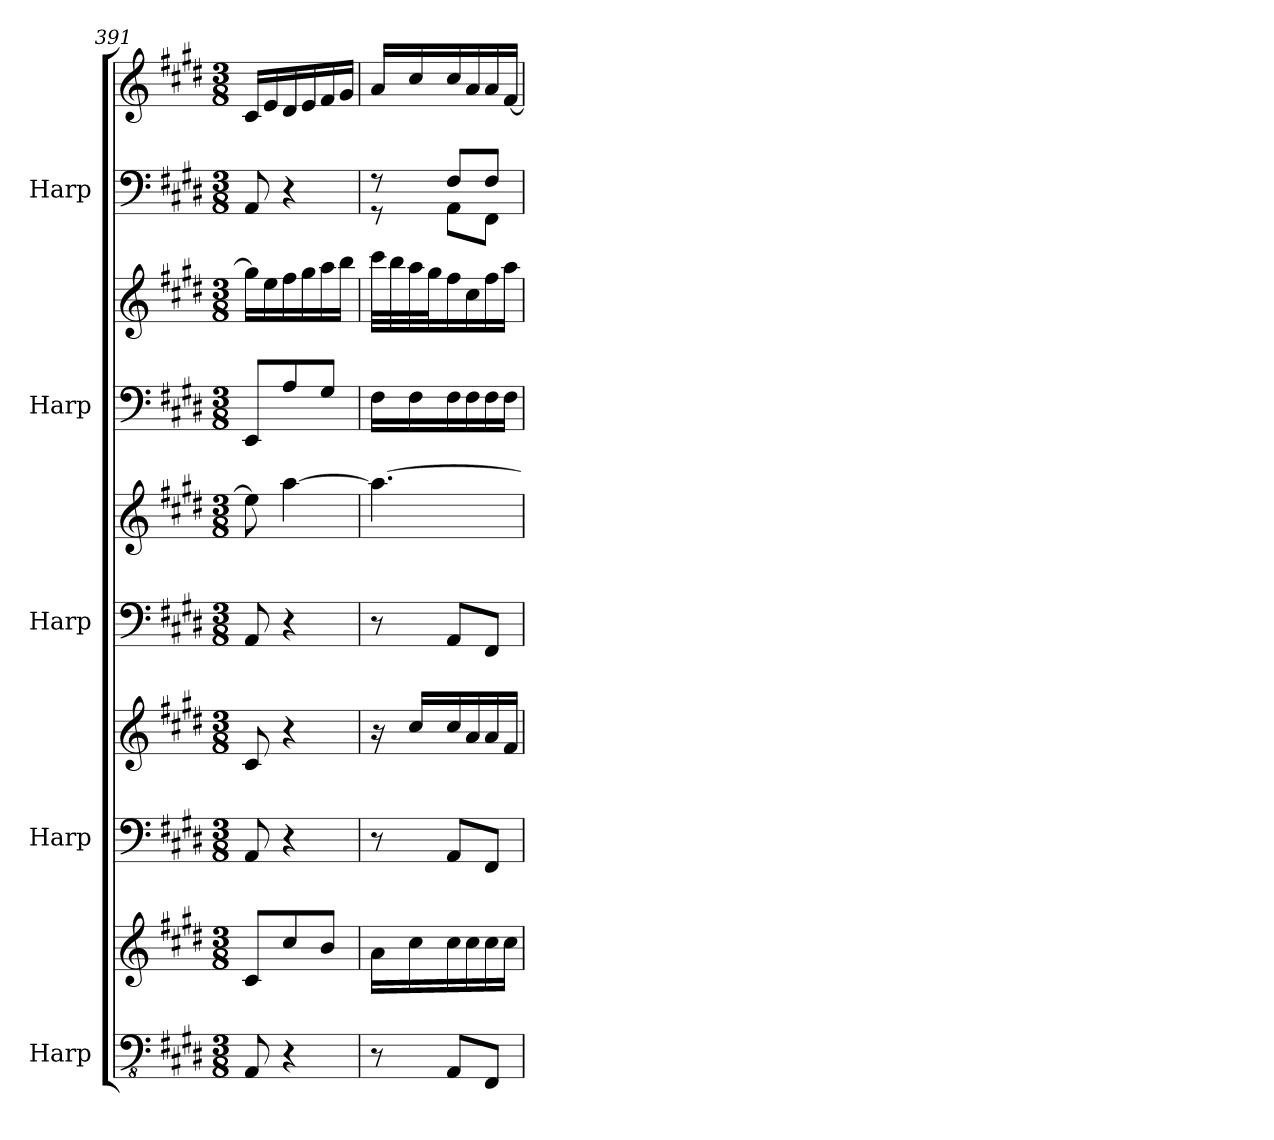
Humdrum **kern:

**kern	**kern	**kern	**kern	**kern	**kern	**kern	**kern	**kern	**kern
*part5	*part5	*part4	*part4	*part3	*part3	*part2	*part2	*part1	*part1
*staff10	*staff9	*staff8	*staff7	*staff6	*staff5	*staff4	*staff3	*staff2	*staff1
*I"Harp	*	*I"Harp	*	*I"Harp	*	*I"Harp	*	*I"Harp	*
*I'Hp	*	*I'Hp	*	*I'Hp	*	*I'Hp	*	*I'Hp	*
*clefFv4	*clefG2	*clefF4	*clefG2	*clefF4	*clefG2	*clefF4	*clefG2	*clefF4	*clefG2
*k[f#c#g#d#]	*k[f#c#g#d#]	*k[f#c#g#d#]	*k[f#c#g#d#]	*k[f#c#g#d#]	*k[f#c#g#d#]	*k[f#c#g#d#]	*k[f#c#g#d#]	*k[f#c#g#d#]	*k[f#c#g#d#]
*M3/8	*M3/8	*M3/8	*M3/8	*M3/8	*M3/8	*M3/8	*M3/8	*M3/8	*M3/8
=391	=391	=391	=391	=391	=391	=391	=391	=391	=391
8AAA/	8c#/L	8AA/	8c#/	8AA/	8ee\]	8EE/L	16gg#\LL]	8AA/	16c#/LL
.	.	.	.	.	.	.	16ee\	.	16e/
4r	8cc#/	4r	4r	4r	[4aa\	8A/	16ff#\	4r	16d#/
.	.	.	.	.	.	.	16gg#\	.	16e/
.	8b/J	.	.	.	.	8G#/J	16aa\	.	16f#/
.	.	.	.	.	.	.	16bb\JJ	.	16g#/JJ
=392	=392	=392	=392	=392	=392	=392	=392	=392	=392
*	*	*	*	*	*	*	*	*^	*
8r	16a\LL	8r	16r	8r	4.aa\_	16F#\LL	32ccc#\LLL	8rF	8r	16a/LL
.	.	.	.	.	.	.	32bb\	.	.	.
.	16cc#\	.	16cc#/LL	.	.	16F#\	32aa\	.	.	16cc#/
.	.	.	.	.	.	.	32gg#\J	.	.	.
8AAA/L	16cc#\	8AA/L	16cc#/	8AA/L	.	16F#\	16ff#\	8F#/L	8AA\L	16cc#/
.	16cc#\	.	16a/	.	.	16F#\	16cc#\	.	.	16a/
8FFF#/J	16cc#\	8FF#/J	16a/	8FF#/J	.	16F#\	16ff#\	8F#/J	8FF#\J	16a/
.	16cc#\JJ	.	16f#/JJ	.	.	16F#\JJ	16aa\JJ	.	.	[16f#/JJ
*	*	*	*	*	*	*	*	*v	*v	*
=	=	=	=	=	=	=	=	=	=
*-	*-	*-	*-	*-	*-	*-	*-	*-	*-
